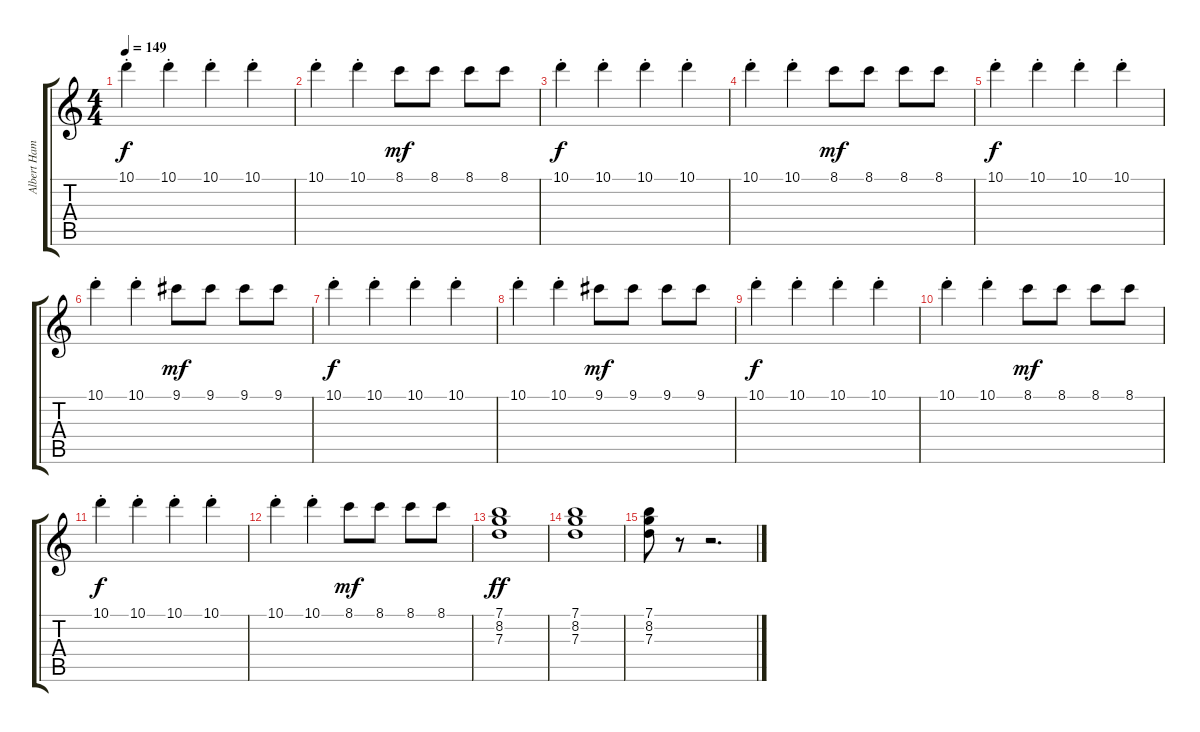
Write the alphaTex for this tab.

\track ("Albert Hammond Jr." "Albert Ham") {instrument electricguitarjazz}
\staff {score tabs}
\tuning (E4 B3 G3 D3 A2 E2) {hide}
\ts (4 4)
\tempo 149
\clef g2
\ks c
10.1{st}.4{dy f} 10.1{st}.4 10.1{st}.4 10.1{st}.4 |
10.1{st}.4 10.1{st}.4 8.1.8{dy mf} 8.1.8 8.1.8 8.1.8 |
10.1{st}.4{dy f} 10.1{st}.4 10.1{st}.4 10.1{st}.4 |
10.1{st}.4 10.1{st}.4 8.1.8{dy mf} 8.1.8 8.1.8 8.1.8 |
10.1{st}.4{dy f} 10.1{st}.4 10.1{st}.4 10.1{st}.4 |
10.1{st}.4 10.1{st}.4 9.1.8{dy mf} 9.1.8 9.1.8 9.1.8 |
10.1{st}.4{dy f} 10.1{st}.4 10.1{st}.4 10.1{st}.4 |
10.1{st}.4 10.1{st}.4 9.1.8{dy mf} 9.1.8 9.1.8 9.1.8 |
10.1{st}.4{dy f} 10.1{st}.4 10.1{st}.4 10.1{st}.4 |
10.1{st}.4 10.1{st}.4 8.1.8{dy mf} 8.1.8 8.1.8 8.1.8 |
10.1{st}.4{dy f} 10.1{st}.4 10.1{st}.4 10.1{st}.4 |
10.1{st}.4 10.1{st}.4 8.1.8{dy mf} 8.1.8 8.1.8 8.1.8 |
(7.1 8.2 7.3).1{dy ff} |
(7.1 8.2 7.3).1 |
(7.1 8.2 7.3).8 r.8 r.2{d}
